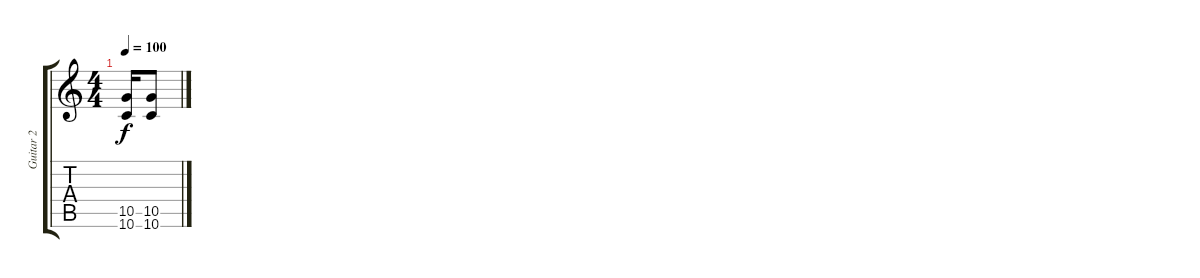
\track ("Guitar 2" "Guitar 2") {instrument distortionguitar}
\staff {score tabs}
\tuning (E4 B3 G3 D3 A2 D2) {hide}
\ts (4 4)
\tempo 100
\clef g2
\ks c
(10.5 10.6).16{dy f} (10.5 10.6).8
